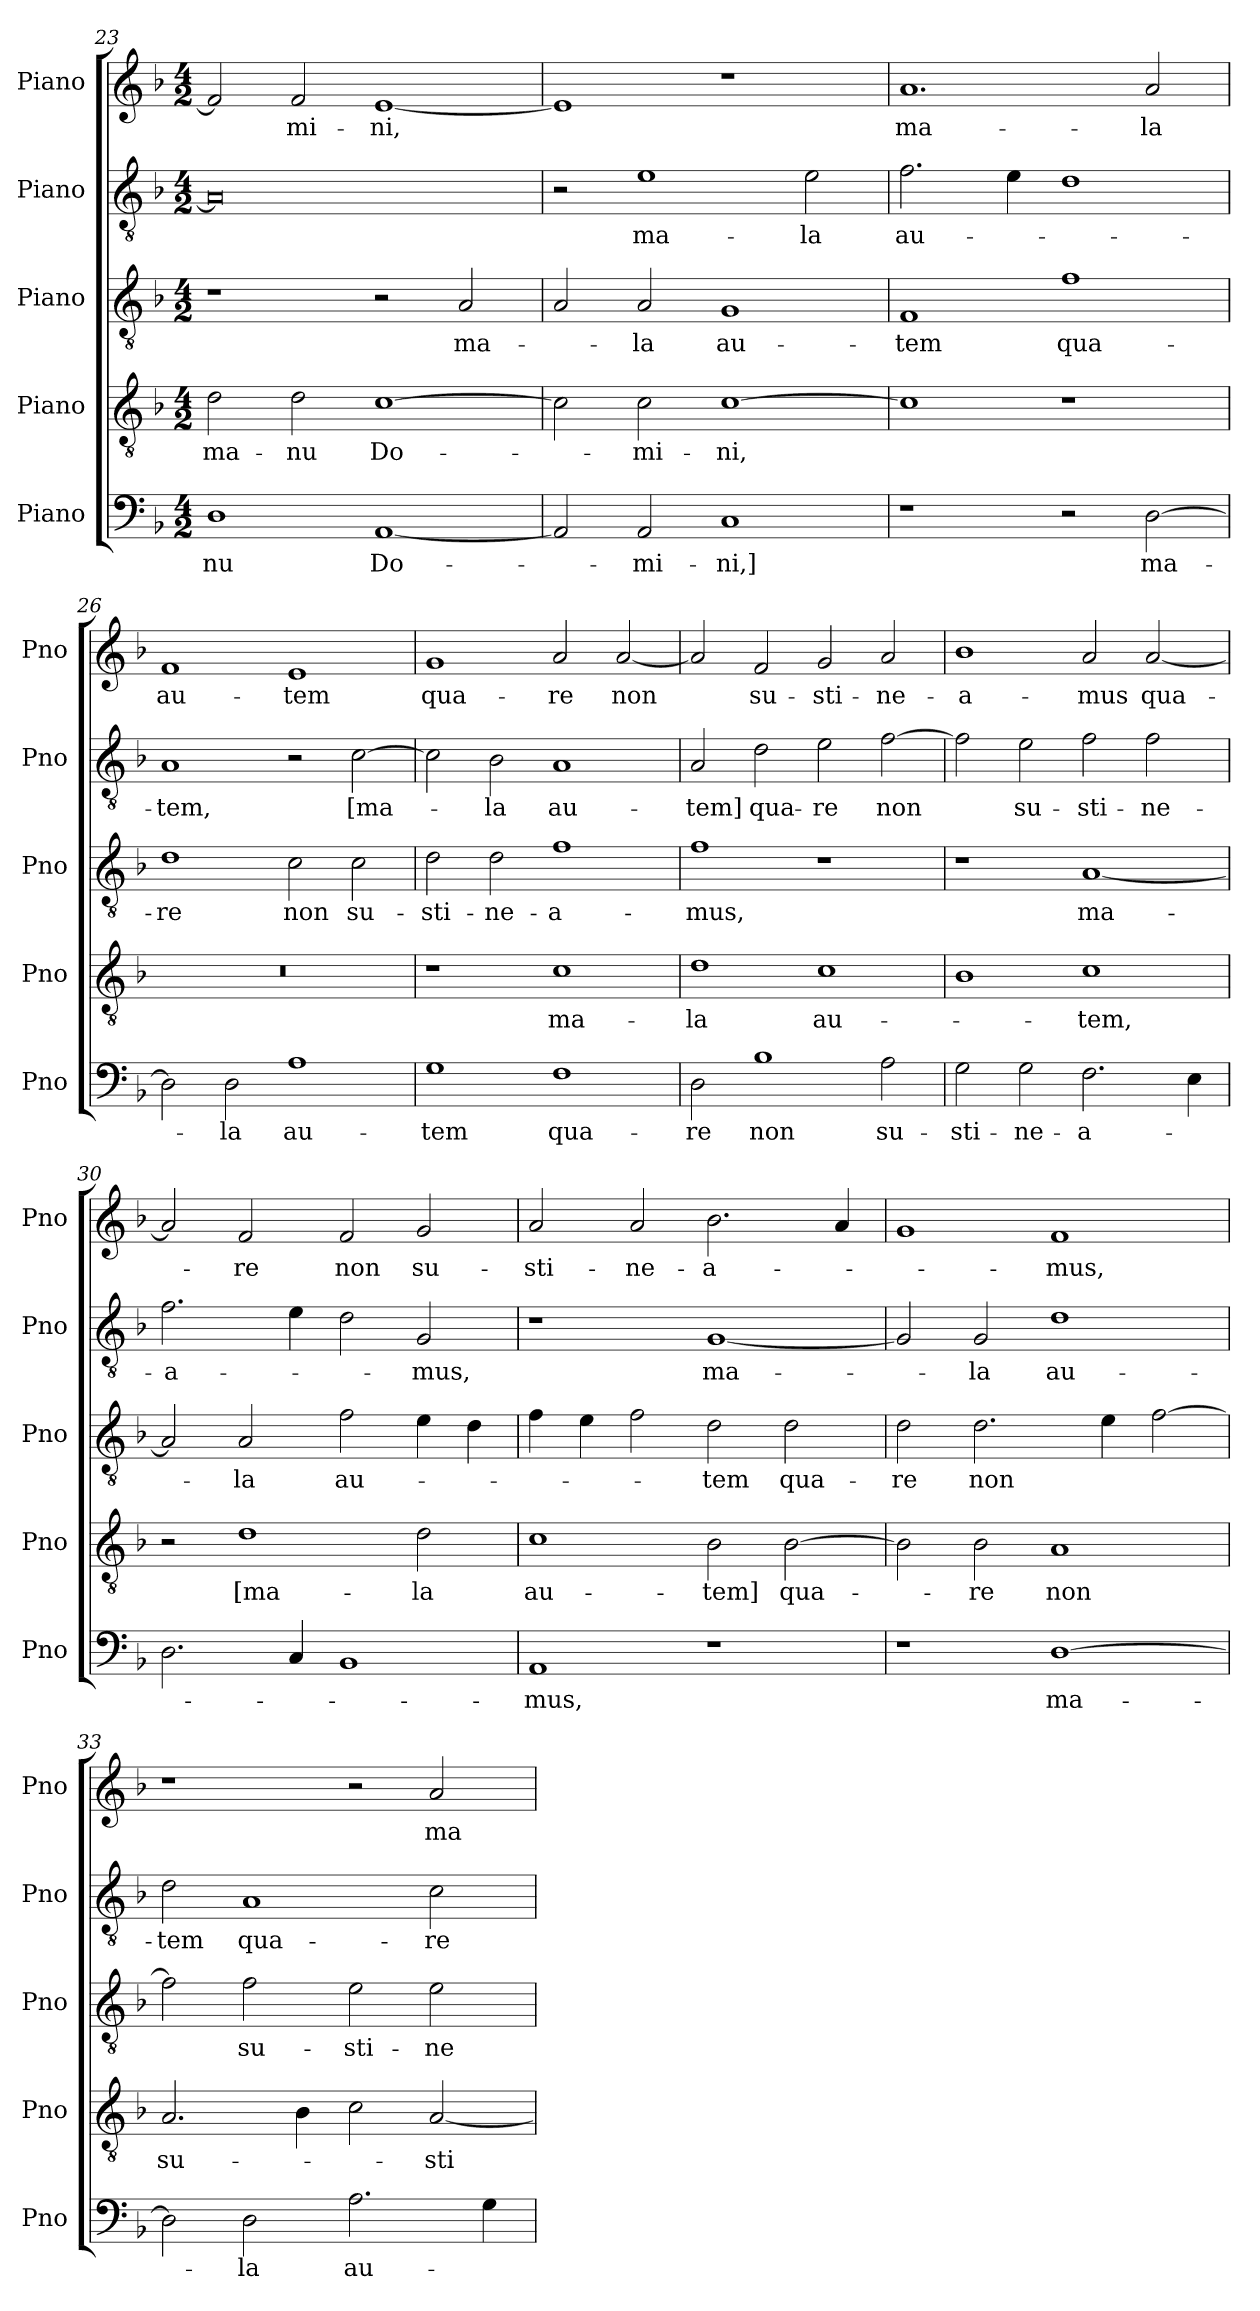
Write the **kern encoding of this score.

**kern	**text	**kern	**text	**kern	**text	**kern	**text	**kern	**text
*part5	*part5	*part4	*part4	*part3	*part3	*part2	*part2	*part1	*part1
*staff5	*staff5	*staff4	*staff4	*staff3	*staff3	*staff2	*staff2	*staff1	*staff1
*I"Piano	*	*I"Piano	*	*I"Piano	*	*I"Piano	*	*I"Piano	*
*I'Pno	*	*I'Pno	*	*I'Pno	*	*I'Pno	*	*I'Pno	*
!!LO:PB:g=z
*clefF4	*	*clefGv2	*	*clefGv2	*	*clefGv2	*	*clefG2	*
*k[b-]	*	*k[b-]	*	*k[b-]	*	*k[b-]	*	*k[b-]	*
*M4/2	*	*M4/2	*	*M4/2	*	*M4/2	*	*M4/2	*
=23	=23	=23	=23	=23	=23	=23	=23	=23	=23
1D	-nu	2d\	ma-	1r	.	0A]	.	2f/]	.
.	.	2d\	-nu	.	.	.	.	2f/	-mi-
[1AA	Do­-	[1c	Do-	2r	.	.	.	[1e	-ni,
.	.	.	.	2A/	ma-	.	.	.	.
=24	=24	=24	=24	=24	=24	=24	=24	=24	=24
2AA/]	.	2c\]	.	2A/	.	2r	.	1e]	.
2AA/	-mi­-	2c\	-mi-	2A/	-la	1e	ma-	.	.
1C	-ni,]	[1c	-ni,	1G	au-	.	.	1r	.
.	.	.	.	.	.	2e\	-la	.	.
=25	=25	=25	=25	=25	=25	=25	=25	=25	=25
1r	.	1c]	.	1F	-tem	2.f\	au-	1.a	ma­-
.	.	.	.	.	.	4e\	.	.	.
2r	.	1r	.	1f	qua­-	1d	.	.	.
[2D\	ma­-	.	.	.	.	.	.	2a/	-la
=26	=26	=26	=26	=26	=26	=26	=26	=26	=26
2D\]	.	0r	.	1d	-re	1A	-tem,	1f	au­-
2D\	-la	.	.	.	.	.	.	.	.
1A	au-	.	.	2c\	non	2r	.	1e	-tem
.	.	.	.	2c\	su­-	[2c\	[ma-	.	.
=27	=27	=27	=27	=27	=27	=27	=27	=27	=27
1G	-tem	1r	.	2d\	-sti­-	2c\]	.	1g	qua-
.	.	.	.	2d\	-ne­-	2B-\	-la	.	.
1F	qua-	1c	ma-	1f	-a­-	1A	au­-	2a/	-re
.	.	.	.	.	.	.	.	[2a/	non
=28	=28	=28	=28	=28	=28	=28	=28	=28	=28
2D\	-re	1d	-la	1f	-mus,	2A/	-tem]	2a/]	.
1B-	non	.	.	.	.	2d\	qua-	2f/	su-
.	.	1c	au-	1r	.	2e\	-re	2g/	-sti-
2A\	su-	.	.	.	.	[2f\	non	2a/	-ne­-
=29	=29	=29	=29	=29	=29	=29	=29	=29	=29
2G\	-sti-	1B-	.	1r	.	2f\]	.	1b-	-a-
2G\	-ne-	.	.	.	.	2e\	su-	.	.
2.F\	-a­-	1c	-tem,	[1A	ma-	2f\	-sti-	2a/	-mus
.	.	.	.	.	.	2f\	-ne-	[2a/	qua­-
4E\	.	.	.	.	.	.	.	.	.
!!LO:LB:g=z
=30	=30	=30	=30	=30	=30	=30	=30	=30	=30
2.D\	.	2r	.	2A/]	.	2.f\	-a-	2a/]	.
.	.	1d	[ma­-	2A/	-la	.	.	2f/	-re
4C/	.	.	.	.	.	4e\	.	.	.
1BB-	.	.	.	2f\	au-	2d\	.	2f/	non
.	.	2d\	-la	4e\	.	2G/	-mus,	2g/	su­-
.	.	.	.	4d\	.	.	.	.	.
=31	=31	=31	=31	=31	=31	=31	=31	=31	=31
1AA	-mus,	1c	au-	4f\	.	1r	.	2a/	-sti­-
.	.	.	.	4e\	.	.	.	.	.
.	.	.	.	2f\	.	.	.	2a/	-ne­-
1r	.	2B-\	-tem]	2d\	-tem	[1G	ma-	2.b-\	-a­-
.	.	[2B-\	qua-	2d\	qua-	.	.	.	.
.	.	.	.	.	.	.	.	4a/	.
=32	=32	=32	=32	=32	=32	=32	=32	=32	=32
1r	.	2B-\]	.	2d\	-re	2G/]	.	1g	.
.	.	2B-\	-re	2.d\	non	2G/	-la	.	.
[1D	ma­-	1A	non	.	.	1d	au­-	1f	-mus,
.	.	.	.	4e\	.	.	.	.	.
.	.	.	.	[2f\	.	.	.	.	.
=33	=33	=33	=33	=33	=33	=33	=33	=33	=33
2D\]	.	2.A/	su­-	2f\]	.	2d\	-tem	1r	.
2D\	-la	.	.	2f\	su­-	1A	qua-	.	.
.	.	4B-\	.	.	.	.	.	.	.
2.A\	au-	2c\	.	2e\	-sti-	.	.	2r	.
.	.	[2A/	-sti­-	2e\	-ne-	2c\	-re	2a/	ma-
4G\	.	.	.	.	.	.	.	.	.
=	=	=	=	=	=	=	=	=	=
*-	*-	*-	*-	*-	*-	*-	*-	*-	*-
